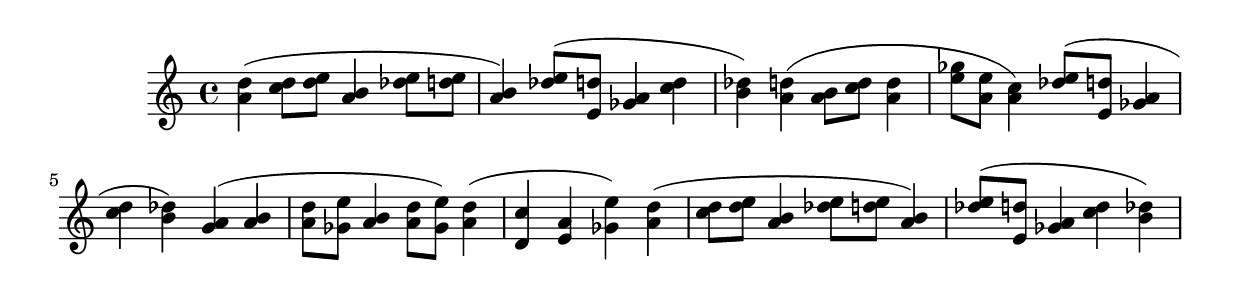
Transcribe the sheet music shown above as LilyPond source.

\version "2.19.82"
\language "english"

\header {
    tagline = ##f
}

\layout {}

\paper {}

\score {
    {
        <a' d''>4
        (
        <c'' d''>8
        [
        <d'' e''>8
        ]
        <a' b'>4
        <df'' e''>8
        [
        <d'' e''>8
        ]
        <a' b'>4
        )
        <df'' e''>8
        [
        (
        <e' d''>8
        ]
        <gf' a'>4
        <c'' d''>4
        <b' df''>4
        )
        <a' d''>4
        (
        <a' b'>8
        [
        <c'' d''>8
        ]
        <a' d''>4
        <e'' gf''>8
        [
        <a' e''>8
        ]
        <a' c''>4
        )
        <df'' e''>8
        [
        (
        <e' d''>8
        ]
        <gf' a'>4
        <c'' d''>4
        <b' df''>4
        )
        <g' a'>4
        (
        <a' b'>4
        <a' d''>8
        [
        <gf' e''>8
        ]
        <a' b'>4
        <a' d''>8
        [
        <gf' e''>8
        ]
        )
        <a' d''>4
        (
        <d' c''>4
        <e' a'>4
        <gf' e''>4
        )
        <a' d''>4
        (
        <c'' d''>8
        [
        <d'' e''>8
        ]
        <a' b'>4
        <df'' e''>8
        [
        <d'' e''>8
        ]
        <a' b'>4
        )
        <df'' e''>8
        [
        (
        <e' d''>8
        ]
        <gf' a'>4
        <c'' d''>4
        <b' df''>4
        )
    }
}